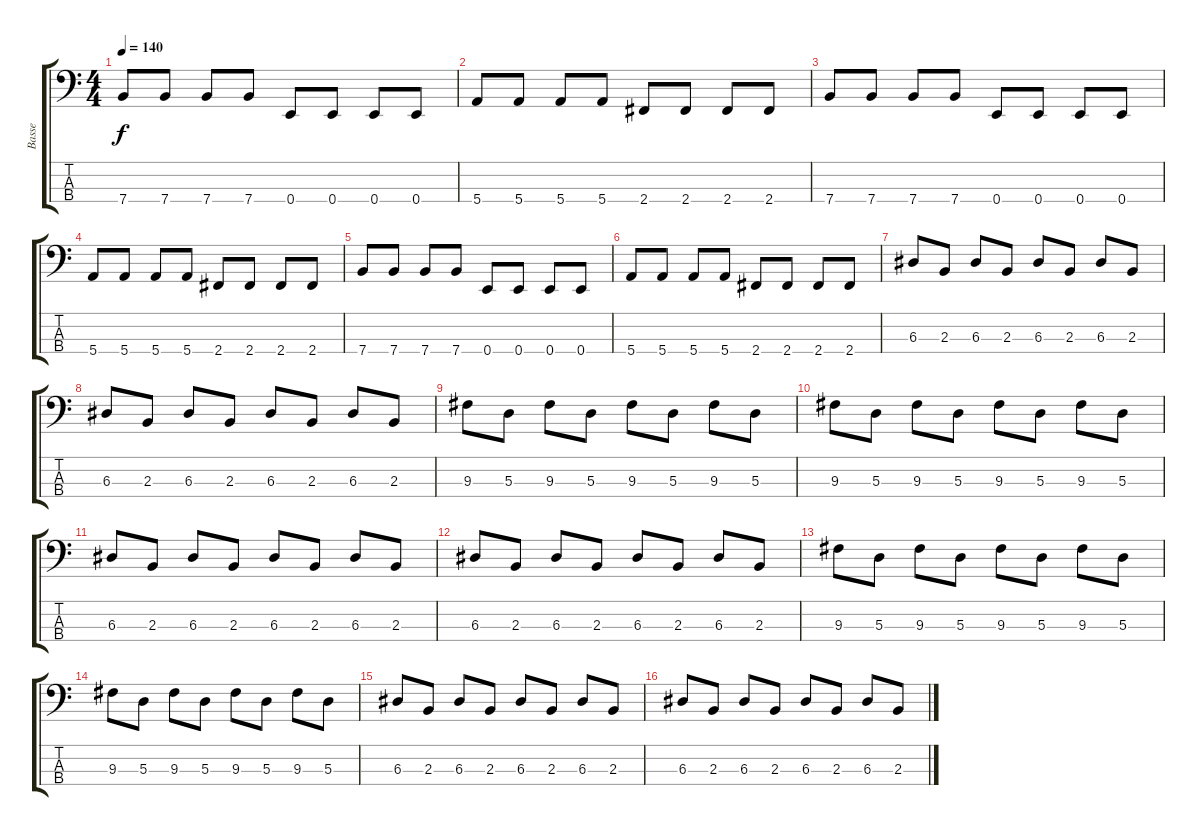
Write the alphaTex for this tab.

\track ("Basse" "Basse") {instrument electricbassfinger}
\staff {score tabs}
\tuning (G2 D2 A1 E1) {hide}
\ts (4 4)
\tempo 140
\clef f4
\ks c
7.4.8{dy f} 7.4.8 7.4.8 7.4.8 0.4.8 0.4.8 0.4.8 0.4.8 |
5.4.8 5.4.8 5.4.8 5.4.8 2.4.8 2.4.8 2.4.8 2.4.8 |
7.4.8 7.4.8 7.4.8 7.4.8 0.4.8 0.4.8 0.4.8 0.4.8 |
5.4.8 5.4.8 5.4.8 5.4.8 2.4.8 2.4.8 2.4.8 2.4.8 |
7.4.8 7.4.8 7.4.8 7.4.8 0.4.8 0.4.8 0.4.8 0.4.8 |
5.4.8 5.4.8 5.4.8 5.4.8 2.4.8 2.4.8 2.4.8 2.4.8 |
6.3.8 2.3.8 6.3.8 2.3.8 6.3.8 2.3.8 6.3.8 2.3.8 |
6.3.8 2.3.8 6.3.8 2.3.8 6.3.8 2.3.8 6.3.8 2.3.8 |
9.3.8 5.3.8 9.3.8 5.3.8 9.3.8 5.3.8 9.3.8 5.3.8 |
9.3.8 5.3.8 9.3.8 5.3.8 9.3.8 5.3.8 9.3.8 5.3.8 |
6.3.8 2.3.8 6.3.8 2.3.8 6.3.8 2.3.8 6.3.8 2.3.8 |
6.3.8 2.3.8 6.3.8 2.3.8 6.3.8 2.3.8 6.3.8 2.3.8 |
9.3.8 5.3.8 9.3.8 5.3.8 9.3.8 5.3.8 9.3.8 5.3.8 |
9.3.8 5.3.8 9.3.8 5.3.8 9.3.8 5.3.8 9.3.8 5.3.8 |
6.3.8 2.3.8 6.3.8 2.3.8 6.3.8 2.3.8 6.3.8 2.3.8 |
6.3.8 2.3.8 6.3.8 2.3.8 6.3.8 2.3.8 6.3.8 2.3.8
